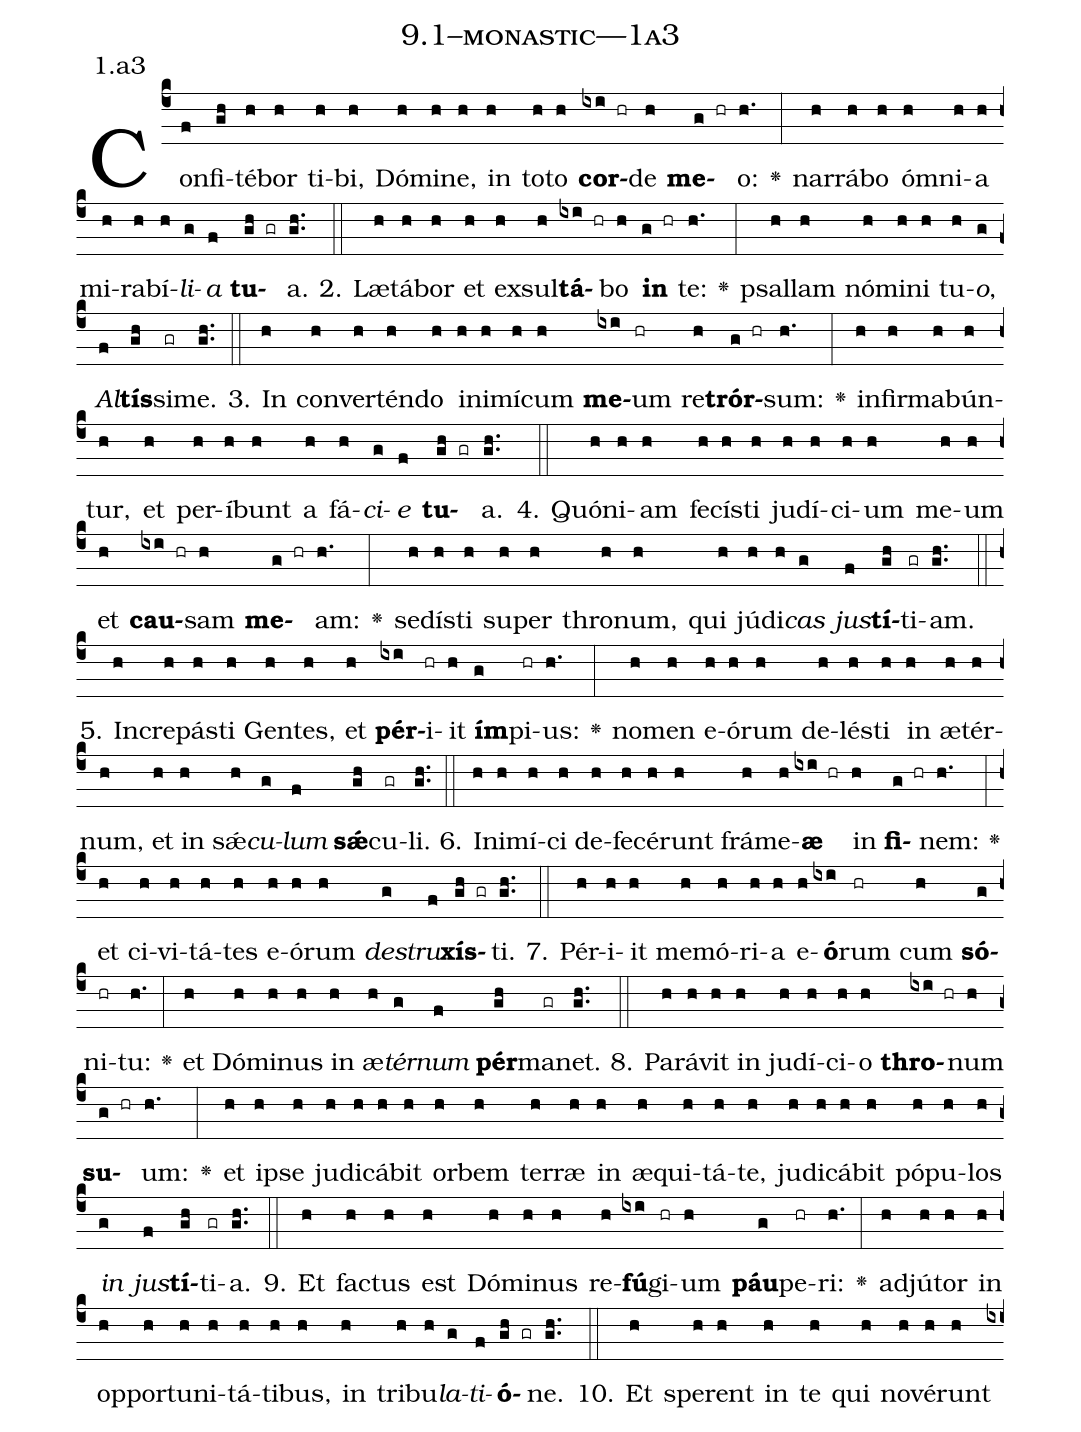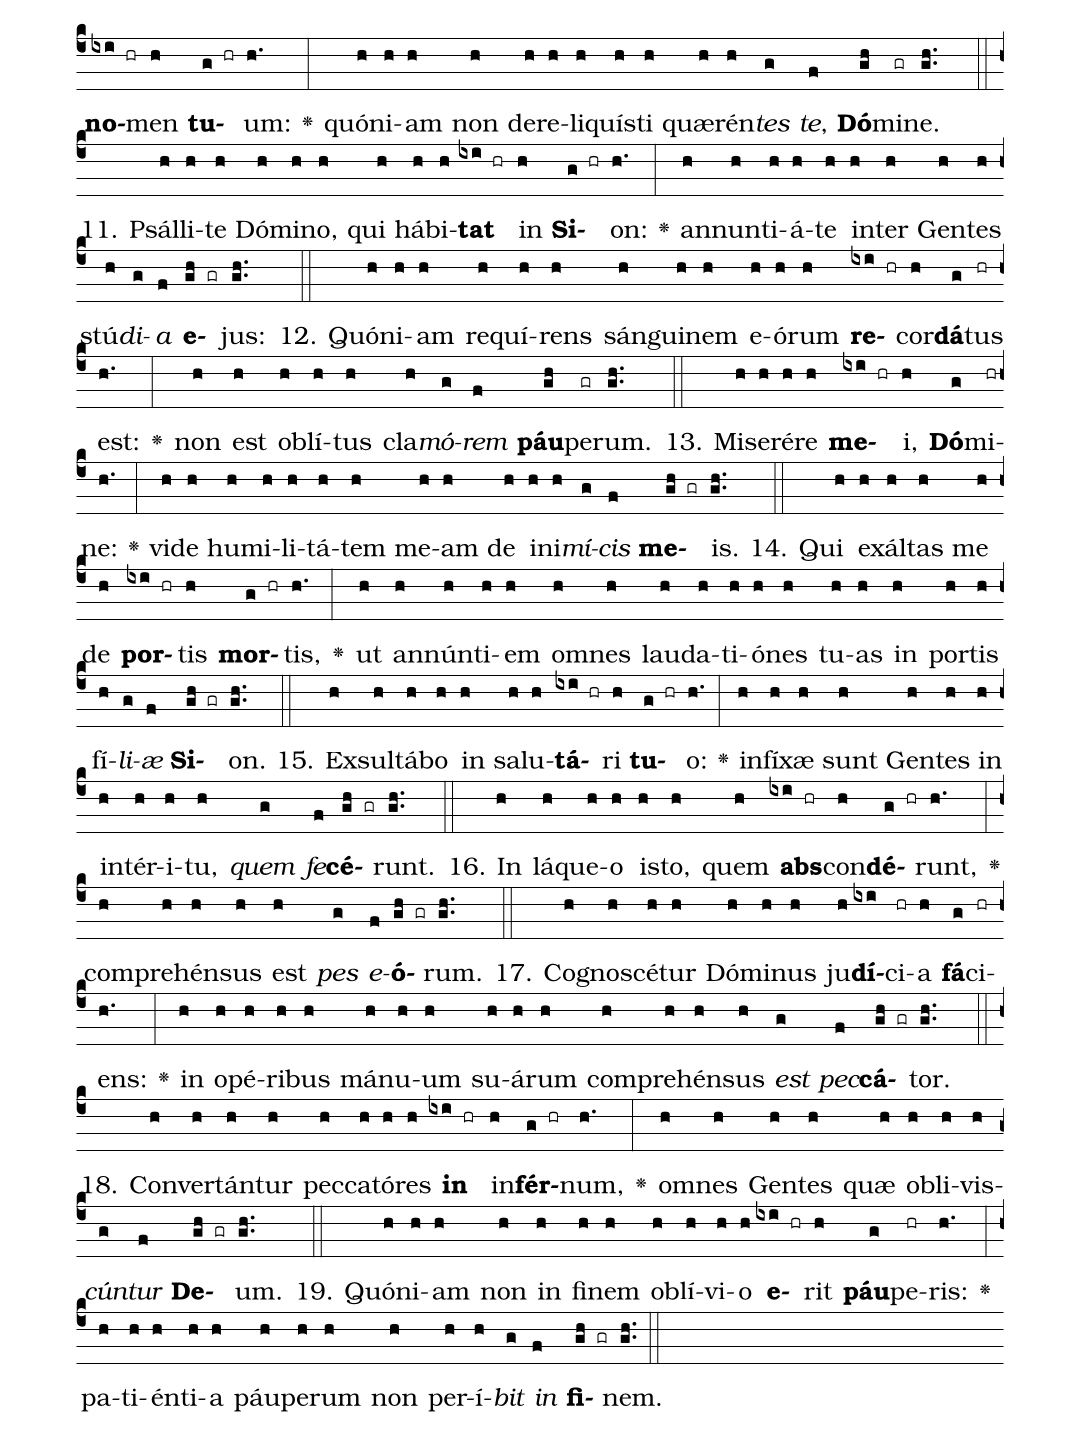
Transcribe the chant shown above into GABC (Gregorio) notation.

name: 9.1--monastic---1a3;
annotation: 1.a3;
%%
(c4)Con(f)fi(gh)té(h)bor(h) ti(h)bi,(h) Dó(h)mi(h)ne,(h) in(h) to(h)to(h) <b>cor</b>(ixi hr)de(h) <b>me</b>(g hr)o:(h.) <v>\greheightstar</v>(:) nar(h)rá(h)bo(h) óm(h)ni(h)a(h) mi(h)ra(h)bí(h)<i>li</i>(g)<i>a</i>(f) <b>tu</b>(gh gr)a.(gh..) (::)
2. Læ(h)tá(h)bor(h) et(h) ex(h)sul(h)<b>tá</b>(ixi hr)bo(h) <b>in</b>(g hr) te:(h.) <v>\greheightstar</v>(:) psal(h)lam(h) nó(h)mi(h)ni(h) tu(h)<i>o</i>,(g) <i>Al</i>(f)<b>tís</b>(gh)si(gr)me.(gh..) (::)
3. In(h) con(h)ver(h)tén(h)do(h) in(h)i(h)mí(h)cum(h) <b>me</b>(ixi)um(hr) re(h)<b>trór</b>(g hr)sum:(h.) <v>\greheightstar</v>(:) in(h)fir(h)ma(h)bún(h)tur,(h) et(h) per(h)í(h)bunt(h) a(h) fá(h)<i>ci</i>(g)<i>e</i>(f) <b>tu</b>(gh gr)a.(gh..) (::)
4. Quón(h)i(h)am(h) fe(h)cís(h)ti(h) ju(h)dí(h)ci(h)um(h) me(h)um(h) et(h) <b>cau</b>(ixi hr)sam(h) <b>me</b>(g hr)am:(h.) <v>\greheightstar</v>(:) se(h)dís(h)ti(h) su(h)per(h) thro(h)num,(h) qui(h) jú(h)di(h)<i>cas</i>(g) <i>jus</i>(f)<b>tí</b>(gh)ti(gr)am.(gh..) (::)
5. In(h)cre(h)pás(h)ti(h) Gen(h)tes,(h) et(h) <b>pér</b>(ixi)i(hr)it(h) <b>ím</b>(g)pi(hr)us:(h.) <v>\greheightstar</v>(:) no(h)men(h) e(h)ó(h)rum(h) de(h)lés(h)ti(h) in(h) æ(h)tér(h)num,(h) et(h) in(h) sǽ(h)<i>cu</i>(g)<i>lum</i>(f) <b>sǽ</b>(gh)cu(gr)li.(gh..) (::)
6. In(h)i(h)mí(h)ci(h) de(h)fe(h)cé(h)runt(h) frá(h)me(h)<b>æ</b>(ixi hr) in(h) <b>fi</b>(g hr)nem:(h.) <v>\greheightstar</v>(:) et(h) ci(h)vi(h)tá(h)tes(h) e(h)ó(h)rum(h) <i>de</i>(g)<i>stru</i>(f)<b>xís</b>(gh gr)ti.(gh..) (::)
7. Pér(h)i(h)it(h) me(h)mó(h)ri(h)a(h) e(h)<b>ó</b>(ixi)rum(hr) cum(h) <b>só</b>(g)ni(hr)tu:(h.) <v>\greheightstar</v>(:) et(h) Dó(h)mi(h)nus(h) in(h) æ(h)<i>tér</i>(g)<i>num</i>(f) <b>pér</b>(gh)ma(gr)net.(gh..) (::)
8. Pa(h)rá(h)vit(h) in(h) ju(h)dí(h)ci(h)o(h) <b>thro</b>(ixi hr)num(h) <b>su</b>(g hr)um:(h.) <v>\greheightstar</v>(:) et(h) ip(h)se(h) ju(h)di(h)cá(h)bit(h) or(h)bem(h) ter(h)ræ(h) in(h) æ(h)qui(h)tá(h)te,(h) ju(h)di(h)cá(h)bit(h) pó(h)pu(h)los(h) <i>in</i>(g) <i>jus</i>(f)<b>tí</b>(gh)ti(gr)a.(gh..) (::)
9. Et(h) fac(h)tus(h) est(h) Dó(h)mi(h)nus(h) re(h)<b>fú</b>(ixi)gi(hr)um(h) <b>páu</b>(g)pe(hr)ri:(h.) <v>\greheightstar</v>(:) ad(h)jú(h)tor(h) in(h) op(h)por(h)tu(h)ni(h)tá(h)ti(h)bus,(h) in(h) tri(h)bu(h)<i>la</i>(g)<i>ti</i>(f)<b>ó</b>(gh gr)ne.(gh..) (::)
10. Et(h) spe(h)rent(h) in(h) te(h) qui(h) no(h)vé(h)runt(h) <b>no</b>(ixi hr)men(h) <b>tu</b>(g hr)um:(h.) <v>\greheightstar</v>(:) quón(h)i(h)am(h) non(h) de(h)re(h)li(h)quís(h)ti(h) quæ(h)rén(h)<i>tes</i>(g) <i>te</i>,(f) <b>Dó</b>(gh)mi(gr)ne.(gh..) (::)
11. Psál(h)li(h)te(h) Dó(h)mi(h)no,(h) qui(h) há(h)bi(h)<b>tat</b>(ixi hr) in(h) <b>Si</b>(g hr)on:(h.) <v>\greheightstar</v>(:) an(h)nun(h)ti(h)á(h)te(h) in(h)ter(h) Gen(h)tes(h) stú(h)<i>di</i>(g)<i>a</i>(f) <b>e</b>(gh gr)jus:(gh..) (::)
12. Quón(h)i(h)am(h) re(h)quí(h)rens(h) sán(h)gui(h)nem(h) e(h)ó(h)rum(h) <b>re</b>(ixi hr)cor(h)<b>dá</b>(g)tus(hr) est:(h.) <v>\greheightstar</v>(:) non(h) est(h) ob(h)lí(h)tus(h) cla(h)<i>mó</i>(g)<i>rem</i>(f) <b>páu</b>(gh)pe(gr)rum.(gh..) (::)
13. Mi(h)se(h)ré(h)re(h) <b>me</b>(ixi hr)i,(h) <b>Dó</b>(g)mi(hr)ne:(h.) <v>\greheightstar</v>(:) vi(h)de(h) hu(h)mi(h)li(h)tá(h)tem(h) me(h)am(h) de(h) in(h)i(h)<i>mí</i>(g)<i>cis</i>(f) <b>me</b>(gh gr)is.(gh..) (::)
14. Qui(h) ex(h)ál(h)tas(h) me(h) de(h) <b>por</b>(ixi hr)tis(h) <b>mor</b>(g hr)tis,(h.) <v>\greheightstar</v>(:) ut(h) an(h)nún(h)ti(h)em(h) om(h)nes(h) lau(h)da(h)ti(h)ó(h)nes(h) tu(h)as(h) in(h) por(h)tis(h) fí(h)<i>li</i>(g)<i>æ</i>(f) <b>Si</b>(gh gr)on.(gh..) (::)
15. Ex(h)sul(h)tá(h)bo(h) in(h) sa(h)lu(h)<b>tá</b>(ixi hr)ri(h) <b>tu</b>(g hr)o:(h.) <v>\greheightstar</v>(:) in(h)fí(h)xæ(h) sunt(h) Gen(h)tes(h) in(h) in(h)tér(h)i(h)tu,(h) <i>quem</i>(g) <i>fe</i>(f)<b>cé</b>(gh gr)runt.(gh..) (::)
16. In(h) lá(h)que(h)o(h) is(h)to,(h) quem(h) <b>abs</b>(ixi hr)con(h)<b>dé</b>(g hr)runt,(h.) <v>\greheightstar</v>(:) com(h)pre(h)hén(h)sus(h) est(h) <i>pes</i>(g) <i>e</i>(f)<b>ó</b>(gh gr)rum.(gh..) (::)
17. Co(h)gno(h)scé(h)tur(h) Dó(h)mi(h)nus(h) ju(h)<b>dí</b>(ixi)ci(hr)a(h) <b>fá</b>(g)ci(hr)ens:(h.) <v>\greheightstar</v>(:) in(h) o(h)pé(h)ri(h)bus(h) má(h)nu(h)um(h) su(h)á(h)rum(h) com(h)pre(h)hén(h)sus(h) <i>est</i>(g) <i>pec</i>(f)<b>cá</b>(gh gr)tor.(gh..) (::)
18. Con(h)ver(h)tán(h)tur(h) pec(h)ca(h)tó(h)res(h) <b>in</b>(ixi hr) in(h)<b>fér</b>(g hr)num,(h.) <v>\greheightstar</v>(:) om(h)nes(h) Gen(h)tes(h) quæ(h) ob(h)li(h)vis(h)<i>cún</i>(g)<i>tur</i>(f) <b>De</b>(gh gr)um.(gh..) (::)
19. Quón(h)i(h)am(h) non(h) in(h) fi(h)nem(h) ob(h)lí(h)vi(h)o(h) <b>e</b>(ixi hr)rit(h) <b>páu</b>(g)pe(hr)ris:(h.) <v>\greheightstar</v>(:) pa(h)ti(h)én(h)ti(h)a(h) páu(h)pe(h)rum(h) non(h) per(h)í(h)<i>bit</i>(g) <i>in</i>(f) <b>fi</b>(gh gr)nem.(gh..) (::)
